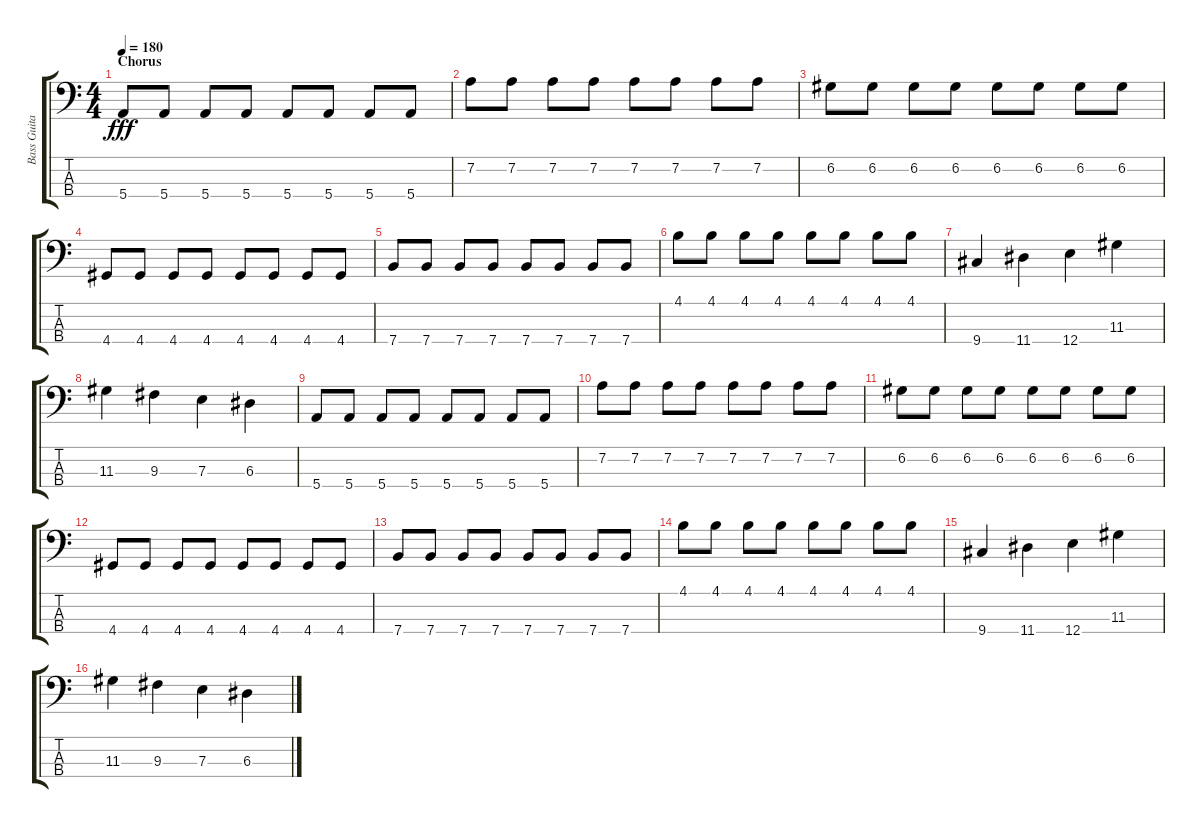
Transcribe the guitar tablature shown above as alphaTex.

\track ("Bass Guitar" "Bass Guita") {instrument electricbasspick}
\staff {score tabs}
\tuning (G2 D2 A1 E1) {hide}
\ts (4 4)
\section ("" "Chorus")
\tempo 180
\clef f4
\ks c
5.4.8{dy fff} 5.4.8 5.4.8 5.4.8 5.4.8 5.4.8 5.4.8 5.4.8 |
7.2.8 7.2.8 7.2.8 7.2.8 7.2.8 7.2.8 7.2.8 7.2.8 |
6.2.8 6.2.8 6.2.8 6.2.8 6.2.8 6.2.8 6.2.8 6.2.8 |
4.4.8 4.4.8 4.4.8 4.4.8 4.4.8 4.4.8 4.4.8 4.4.8 |
7.4.8 7.4.8 7.4.8 7.4.8 7.4.8 7.4.8 7.4.8 7.4.8 |
4.1.8 4.1.8 4.1.8 4.1.8 4.1.8 4.1.8 4.1.8 4.1.8 |
9.4.4 11.4.4 12.4.4 11.3.4 |
11.3.4 9.3.4 7.3.4 6.3.4 |
5.4.8 5.4.8 5.4.8 5.4.8 5.4.8 5.4.8 5.4.8 5.4.8 |
7.2.8 7.2.8 7.2.8 7.2.8 7.2.8 7.2.8 7.2.8 7.2.8 |
6.2.8 6.2.8 6.2.8 6.2.8 6.2.8 6.2.8 6.2.8 6.2.8 |
4.4.8 4.4.8 4.4.8 4.4.8 4.4.8 4.4.8 4.4.8 4.4.8 |
7.4.8 7.4.8 7.4.8 7.4.8 7.4.8 7.4.8 7.4.8 7.4.8 |
4.1.8 4.1.8 4.1.8 4.1.8 4.1.8 4.1.8 4.1.8 4.1.8 |
9.4.4 11.4.4 12.4.4 11.3.4 |
11.3.4 9.3.4 7.3.4 6.3.4
